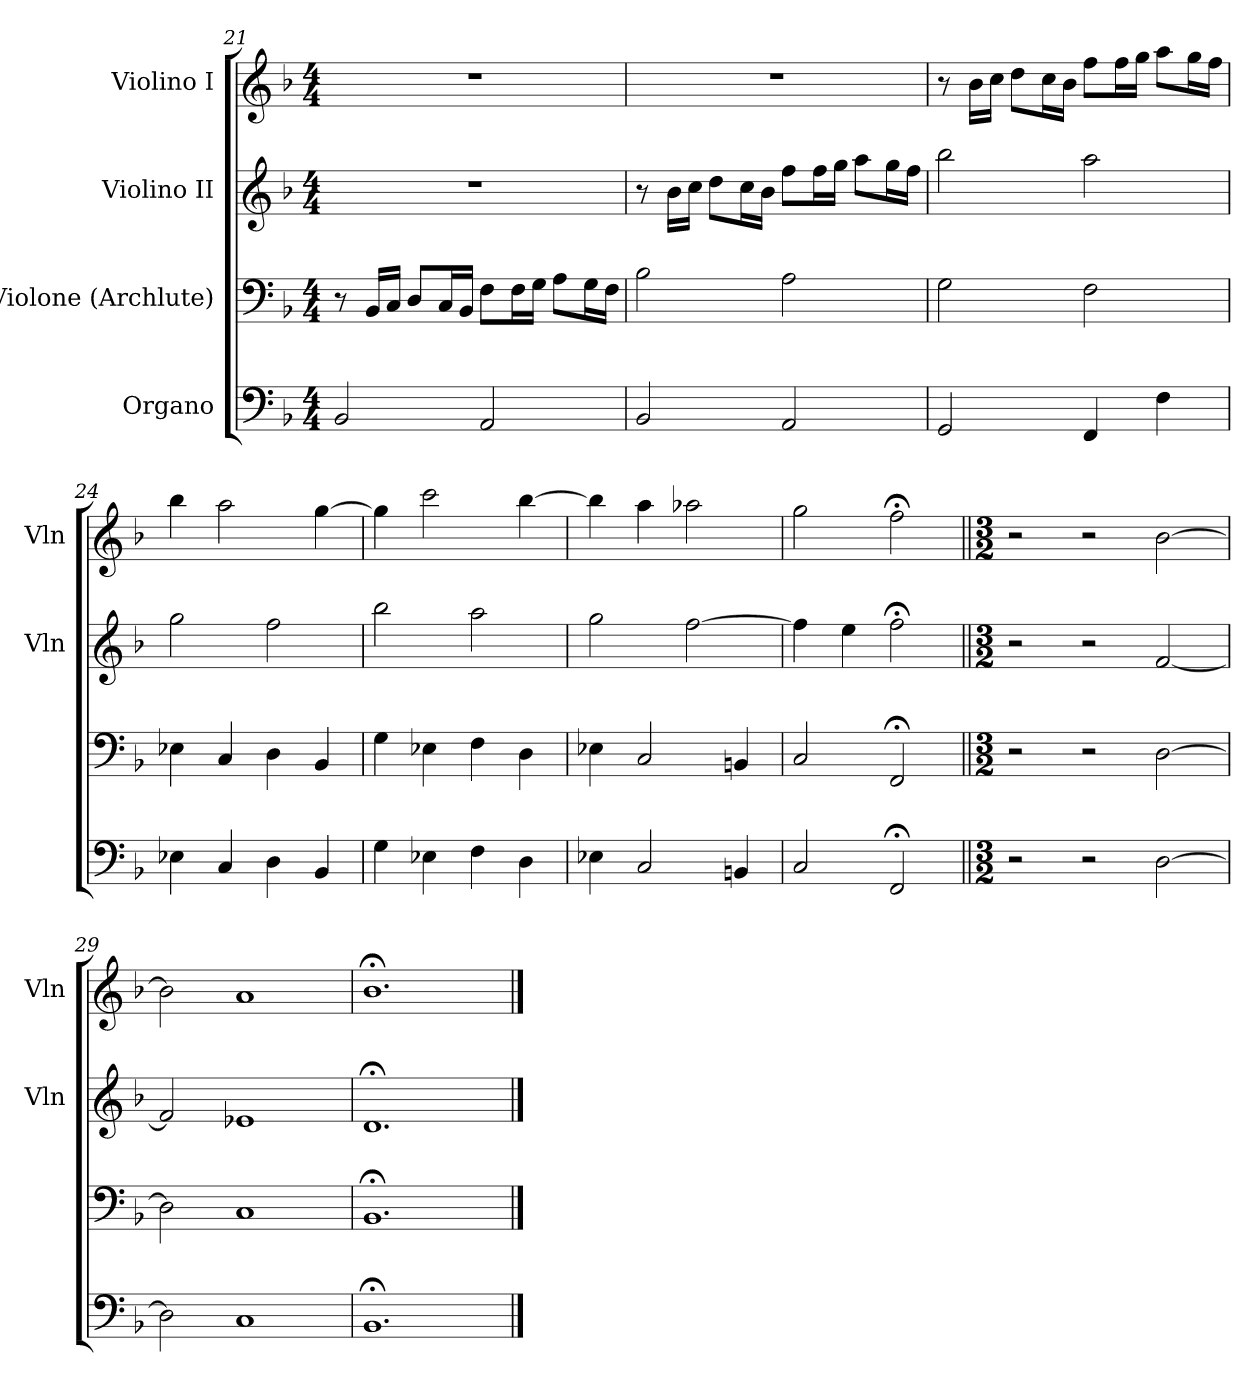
**kern	**kern	**kern	**kern
*part4	*part3	*part2	*part1
*staff4	*staff3	*staff2	*staff1
*I"Organo	*I"Violone (Archlute)	*I"Violino II	*I"Violino I
*	*	*I'Vln	*I'Vln
*clefF4	*clefF4	*clefG2	*clefG2
*k[b-]	*k[b-]	*k[b-]	*k[b-]
*M4/4	*M4/4	*M4/4	*M4/4
*MM72	*MM72	*MM72	*MM72
=21	=21	=21	=21
2BB-/	8r	1r	1r
.	16BB-/LL	.	.
.	16C/JJ	.	.
.	8D/L	.	.
.	16C/L	.	.
.	16BB-/JJ	.	.
2AA/	8F\L	.	.
.	16F\L	.	.
.	16G\JJ	.	.
.	8A\L	.	.
.	16G\L	.	.
.	16F\JJ	.	.
=22	=22	=22	=22
2BB-/	2B-\	8r	1r
.	.	16b-\LL	.
.	.	16cc\JJ	.
.	.	8dd\L	.
.	.	16cc\L	.
.	.	16b-\JJ	.
2AA/	2A\	8ff\L	.
.	.	16ff\L	.
.	.	16gg\JJ	.
.	.	8aa\L	.
.	.	16gg\L	.
.	.	16ff\JJ	.
=23	=23	=23	=23
2GG/	2G\	2bb-\	8r
.	.	.	16b-\LL
.	.	.	16cc\JJ
.	.	.	8dd\L
.	.	.	16cc\L
.	.	.	16b-\JJ
4FF/	2F\	2aa\	8ff\L
.	.	.	16ff\L
.	.	.	16gg\JJ
4F\	.	.	8aa\L
.	.	.	16gg\L
.	.	.	16ff\JJ
=24	=24	=24	=24
4E-X\	4E-X\	2gg\	4bb-\
4C/	4C/	.	2aa\
4D\	4D\	2ff\	.
4BB-/	4BB-/	.	[4gg\
=25	=25	=25	=25
4G\	4G\	2bb-\	4gg\]
4E-X\	4E-X\	.	2ccc\
4F\	4F\	2aa\	.
4D\	4D\	.	[4bb-\
=26	=26	=26	=26
4E-X\	4E-X\	2gg\	4bb-\]
2C/	2C/	.	4aa\
*	*	*	*MM60
.	.	[2ff\	2aa-X\
4BBn/	4BBn/	.	.
=27	=27	=27	=27
2C/	2C/	4ff\]	2gg\
.	.	4ee\	.
2FF;</	2FF;</	2ff;<\	2ff;<\
=28||	=28||	=28||	=28||
*M3/2	*M3/2	*M3/2	*M3/2
*	*	*	*MM66
2r	2r	2r	2r
2r	2r	2r	2r
[2D\	[2D\	[2f/	[2b-\
=29	=29	=29	=29
2D\]	2D\]	2f/]	2b-\]
1C/	1C/	1e-X/	1a/
=30	=30	=30	=30
1.BB-;</	1.BB-;</	1.d;</	1.b-;<\
==	==	==	==
*-	*-	*-	*-
